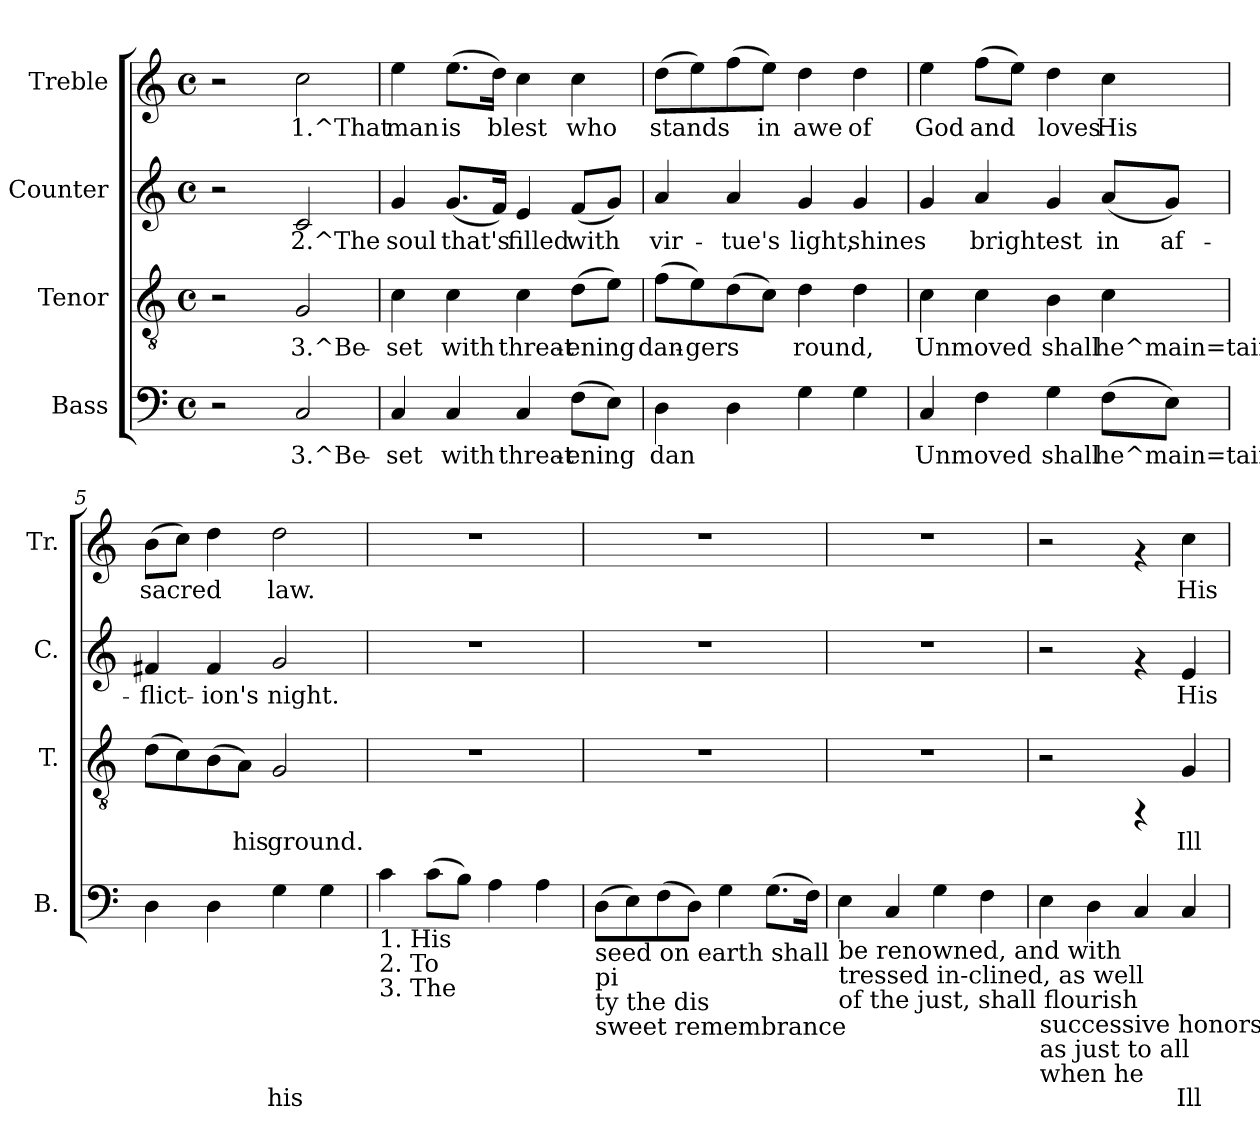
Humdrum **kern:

**kern	**text	**kern	**text	**kern	**text	**kern	**text
*part4	*part4	*part3	*part3	*part2	*part2	*part1	*part1
*staff4	*staff4	*staff3	*staff3	*staff2	*staff2	*staff1	*staff1
*I"Bass	*	*I"Tenor	*	*I"Counter	*	*I"Treble	*
*I'B.	*	*I'T.	*	*I'C.	*	*I'Tr.	*
!!LO:PB:g=z
*stria5	*	*stria5	*	*stria5	*	*stria5	*
*clefF4	*	*clefGv2	*	*clefG2	*	*clefG2	*
*k[]	*	*k[]	*	*k[]	*	*k[]	*
*C:	*	*C:	*	*C:	*	*C:	*
*M4/4	*	*M4/4	*	*M4/4	*	*M4/4	*
*met(c)	*	*met(c)	*	*met(c)	*	*met(c)	*
=1	=1	=1	=1	=1	=1	=1	=1
2r	.	2r	.	2r	.	2r	.
!	!LO:LY:a:rj	!	!LO:LY:b:rj	!	!LO:LY:b:rj	!	!LO:LY:b:rj
2C/	3.^Be-	2G/	3.^Be-	2c/	2.^The	2cc\	1.^That
=2	=2	=2	=2	=2	=2	=2	=2
!	!LO:LY:a:rj	!	!LO:LY:b:rj	!	!LO:LY:b:rj	!	!LO:LY:b:rj
4C/	-set	4c\	-set	4g/	soul	4ee\	man
!	!LO:LY:a:rj	!	!LO:LY:b:rj	!	!LO:LY:b:rj	!	!LO:LY:b:rj
4C/	with	4c\	with	(<8.g/L	that's	(>8.ee\L	is
!	!	!	!	!	!LO:LY:b:rj	!	!LO:LY:b:rj
.	.	.	.	16f/J)	.	16dd\J)	blest
!	!LO:LY:a:rj	!	!LO:LY:b:rj	!	!LO:LY:b:rj	!	!LO:LY:b:rj
4C/	threat-	4c\	threat-	4e/	filled	4cc\	.
!	!LO:LY:a:rj	!	!LO:LY:b:rj	!	!LO:LY:b:rj	!	!LO:LY:b:rj
(>8F\L	-ening	(>8d\L	-ening	(<8f/L	with	4cc\	who
!	!LO:LY:a:rj	!	!LO:LY:b:rj	!	!LO:LY:b:rj	!	!
8E\J)	.	8e\J)	.	8g/J)	.	.	.
=3	=3	=3	=3	=3	=3	=3	=3
!	!LO:LY:a:rj	!	!LO:LY:b:rj	!	!LO:LY:b:rj	!	!LO:LY:b:rj
4D\	dan-	(>8f\L	dan-	4a/	vir-	(>8dd\L	stands
!	!	!	!LO:LY:b:rj	!	!	!	!LO:LY:b:rj
.	.	8e\)	-gers	.	.	8ee\)	.
!	!LO:LY:a:rj	!	!LO:LY:b:rj	!	!LO:LY:b:rj	!	!LO:LY:b:rj
4D\	--	(>8d\	.	4a/	-tue's	(>8ff\	.
!	!	!	!LO:LY:b:rj	!	!	!	!LO:LY:b:rj
.	.	8c\J)	.	.	.	8ee\J)	in
!	!LO:LY:a:rj	!	!LO:LY:b:rj	!	!LO:LY:b:rj	!	!LO:LY:b:rj
4G\	--	4d\	round,	4g/	light,	4dd\	awe
!	!LO:LY:a:rj	!	!LO:LY:b:rj	!	!LO:LY:b:rj	!	!LO:LY:b:rj
4G\	--	4d\	.	4g/	shines	4dd\	of
=4	=4	=4	=4	=4	=4	=4	=4
!	!LO:LY:a:rj	!	!LO:LY:b:rj	!	!LO:LY:b:rj	!	!LO:LY:b:rj
4C/	-Unmoved	4c\	Unmoved	4g/	.	4ee\	God
!	!LO:LY:a:rj	!	!LO:LY:b:rj	!	!LO:LY:b:rj	!	!LO:LY:b:rj
4F\	.	4c\	.	4a/	brightest	(>8ff\L	and
!	!	!	!	!	!	!	!LO:LY:b:rj
.	.	.	.	.	.	8ee\J)	.
!	!LO:LY:a:rj	!	!LO:LY:b:rj	!	!LO:LY:b:rj	!	!LO:LY:b:rj
4G\	shall	4B\	shall	4g/	.	4dd\	loves
!	!LO:LY:a:rj	!	!LO:LY:b:rj	!	!LO:LY:b:rj	!	!LO:LY:b:rj
(>8F\L	he^main=tain	4c\	he^main=tain	(<8a/L	in	4cc\	His
!	!LO:LY:a:rj	!	!	!	!LO:LY:b:rj	!	!
8E\J)	.	.	.	8g/J)	af-	.	.
=5	=5	=5	=5	=5	=5	=5	=5
!	!LO:LY:a:rj	!	!LO:LY:b:rj	!	!LO:LY:b:rj	!	!LO:LY:b:rj
4D\	.	(>8d\L	.	4f#X/	-flict-	(>8b\L	sacred
!	!	!	!LO:LY:b:rj	!	!	!	!LO:LY:b:rj
.	.	8c\)	.	.	.	8cc\J)	.
!	!LO:LY:a:rj	!	!LO:LY:b:rj	!	!LO:LY:b:rj	!	!LO:LY:b:rj
4D\	.	(>8B\	.	4f#/	-ion's	4dd\	.
!	!	!	!LO:LY:b:rj	!	!	!	!
.	.	8A\J)	his	.	.	.	.
!	!LO:LY:a:rj	!	!LO:LY:b:rj	!	!LO:LY:b:rj	!	!LO:LY:b:rj
4G\	his	2G/	ground.	2g/	night.	2dd\	law.
!	!LO:LY:a:rj	!	!	!	!	!	!
4G\	.	.	.	.	.	.	.
=6	=6	=6	=6	=6	=6	=6	=6
!LO:TX:b:t=1. His	!	!	!	!	!	!	!
!LO:TX:b:t=2. To	!	!	!	!	!	!	!
!LO:TX:b:t=3. The	!	!	!	!	!	!	!
!	!LO:LY:a:rj	!	!	!	!	!	!
4c\	.	1r	.	1r	.	1r	.
!	!LO:LY:a:rj	!	!	!	!	!	!
(>8c\L	.	.	.	.	.	.	.
!	!LO:LY:a:rj	!	!	!	!	!	!
8B\J)	.	.	.	.	.	.	.
!	!LO:LY:a:rj	!	!	!	!	!	!
4A\	.	.	.	.	.	.	.
!	!LO:LY:a:rj	!	!	!	!	!	!
4A\	.	.	.	.	.	.	.
=7	=7	=7	=7	=7	=7	=7	=7
!LO:TX:b:t=seed on earth shall	!	!	!	!	!	!	!
!LO:TX:b:t=pi	!	!	!	!	!	!	!
!LO:TX:b:t=ty the dis	!	!	!	!	!	!	!
!LO:TX:b:t=sweet remembrance	!	!	!	!	!	!	!
!	!LO:LY:a:rj	!	!	!	!	!	!
(>8D\L	.	1r	.	1r	.	1r	.
!	!LO:LY:a:rj	!	!	!	!	!	!
8E\)	.	.	.	.	.	.	.
!	!LO:LY:a:rj	!	!	!	!	!	!
(>8F\	.	.	.	.	.	.	.
!	!LO:LY:a:rj	!	!	!	!	!	!
8D\J)	.	.	.	.	.	.	.
!	!LO:LY:a:rj	!	!	!	!	!	!
4G\	.	.	.	.	.	.	.
!	!LO:LY:a:rj	!	!	!	!	!	!
(>8.G\L	.	.	.	.	.	.	.
!	!LO:LY:a:rj	!	!	!	!	!	!
16F\J)	.	.	.	.	.	.	.
=8	=8	=8	=8	=8	=8	=8	=8
!LO:TX:b:t=be renowned, and with	!	!	!	!	!	!	!
!LO:TX:b:t=tressed in-clined, as well	!	!	!	!	!	!	!
!LO:TX:b:t=of the just, shall flourish	!	!	!	!	!	!	!
!	!LO:LY:a:rj	!	!	!	!	!	!
4E\	.	1r	.	1r	.	1r	.
!	!LO:LY:a:rj	!	!	!	!	!	!
4C/	.	.	.	.	.	.	.
!	!LO:LY:a:rj	!	!	!	!	!	!
4G\	.	.	.	.	.	.	.
!	!LO:LY:a:rj	!	!	!	!	!	!
4F\	.	.	.	.	.	.	.
=9	=9	=9	=9	=9	=9	=9	=9
!LO:TX:b:t=successive honors	!	!	!	!	!	!	!
!LO:TX:b:t=as just to all	!	!	!	!	!	!	!
!LO:TX:b:t=when he	!	!	!	!	!	!	!
!	!LO:LY:a:rj	!	!	!	!	!	!
4E\	.	2r	.	2r	.	2r	.
!	!LO:LY:a:rj	!	!	!	!	!	!
4D\	.	.	.	.	.	.	.
!	!LO:LY:a:rj	!	!	!	!	!	!
4C/	.	4rFF	.	4rf	.	4rf	.
!	!LO:LY:a:rj	!	!LO:LY:b:rj	!	!LO:LY:b:rj	!	!LO:LY:b:rj
4C/	Ill	4G/	Ill	4e/	His	4cc\	His
=	=	=	=	=	=	=	=
*-	*-	*-	*-	*-	*-	*-	*-
